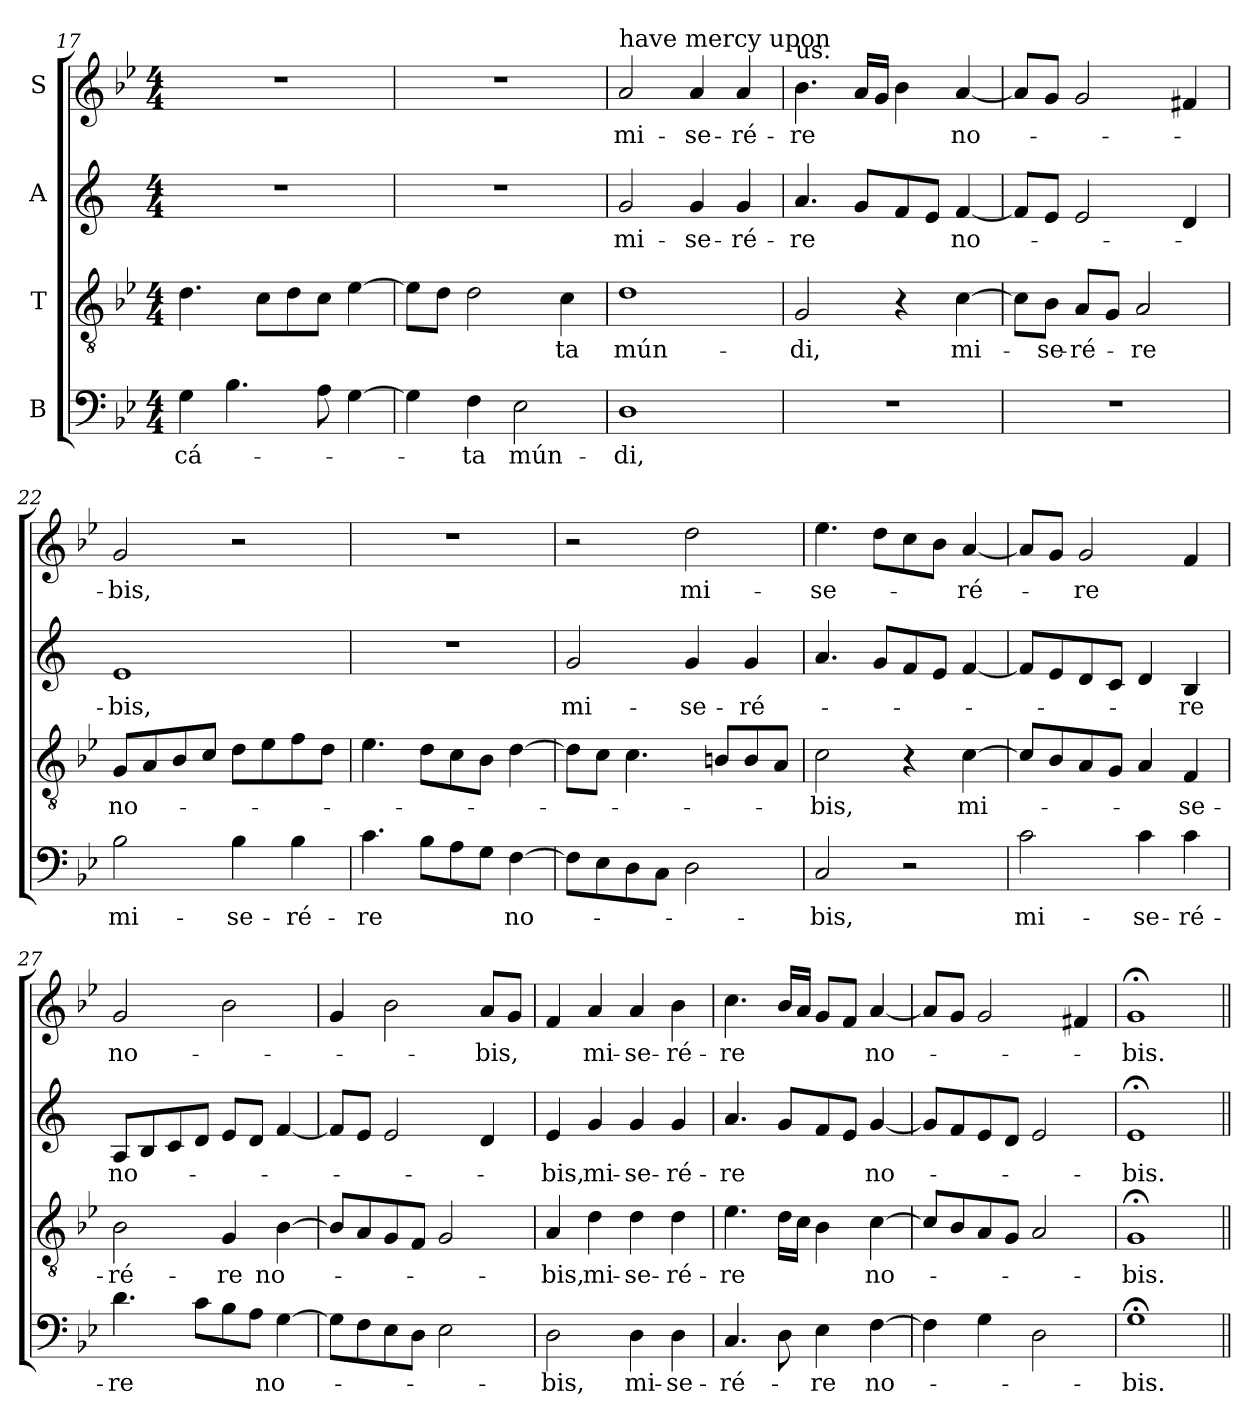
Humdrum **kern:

**kern	**text	**kern	**text	**kern	**text	**kern	**text
*part4	*part4	*part3	*part3	*part2	*part2	*part1	*part1
*staff4	*staff4	*staff3	*staff3	*staff2	*staff2	*staff1	*staff1
*I"B	*	*I"T	*	*I"A	*	*I"S	*
!!LO:LB:g=z
*clefF4	*	*clefGv2	*	*clefG2	*	*clefG2	*
*	*	*	*	*ITrd1c2	*	*	*
*k[b-e-]	*	*k[b-e-]	*	*k[b-e-]	*	*k[b-e-]	*
*B-:	*	*B-:	*	*B-:	*	*B-:	*
*M4/4	*	*M4/4	*	*M4/4	*	*M4/4	*
=17	=17	=17	=17	=17	=17	=17	=17
!	!LO:LY:b	!	!	!	!	!	!
4G\	-cá-	4.d\	.	1r	.	1r	.
4.B-\	.	.	.	.	.	.	.
.	.	8c\L	.	.	.	.	.
.	.	8d\	.	.	.	.	.
8A\	.	8c\J	.	.	.	.	.
[4G\	.	[4e-\	.	.	.	.	.
=18	=18	=18	=18	=18	=18	=18	=18
4G\]	.	8e-\L]	.	1r	.	1r	.
.	.	8d\J	.	.	.	.	.
!	!LO:LY:b	!	!	!	!	!	!
4F\	-ta	2d\	.	.	.	.	.
!	!LO:LY:b	!	!	!	!	!	!
2E-\	mún-	.	.	.	.	.	.
!	!	!	!LO:LY:b	!	!	!	!
.	.	4c\	-ta	.	.	.	.
=19	=19	=19	=19	=19	=19	=19	=19
!	!	!	!	!	!	!LO:TX:a:t=have mercy upon	!
!	!LO:LY:b	!	!LO:LY:b	!	!LO:LY:b	!	!LO:LY:b
1D	-di,	1d	mún-	2f/	mi-	2a/	mi-
!	!	!	!	!	!LO:LY:b	!	!LO:LY:b
.	.	.	.	4f/	-se-	4a/	-se-
!	!	!	!	!	!LO:LY:b	!	!LO:LY:b
.	.	.	.	4f/	-ré-	4a/	-ré-
=20	=20	=20	=20	=20	=20	=20	=20
!	!	!	!	!	!	!LO:TX:a:t=us.	!
!	!	!	!LO:LY:b	!	!LO:LY:b	!	!LO:LY:b
1r	.	2G/	-di,	4.g/	-re	4.b-\	-re
.	.	.	.	8f/L	.	16a/LL	.
.	.	.	.	.	.	16g/JJ	.
.	.	4r	.	8e-/	.	4b-\	.
.	.	.	.	8d/J	.	.	.
!	!	!	!LO:LY:b	!	!LO:LY:b	!	!LO:LY:b
.	.	[4c\	mi-	[4e-/	no-	[4a/	no-
=21	=21	=21	=21	=21	=21	=21	=21
1r	.	8c\L]	.	8e-/L]	.	8a/L]	.
!	!	!	!LO:LY:b	!	!	!	!
.	.	8B-\J	-se-	8d/J	.	8g/J	.
!	!	!	!LO:LY:b	!	!	!	!
.	.	8A/L	-ré-	2d/	.	2g/	.
.	.	8G/J	.	.	.	.	.
!	!	!	!LO:LY:b	!	!	!	!
.	.	2A/	-re	.	.	.	.
.	.	.	.	4c/	.	4f#/	.
!!LO:PB:g=z
=22	=22	=22	=22	=22	=22	=22	=22
!	!LO:LY:b	!	!LO:LY:b	!	!LO:LY:b	!	!LO:LY:b
2B-\	mi-	8G/L	no-	1d	-bis,	2g/	-bis,
.	.	8A/	.	.	.	.	.
.	.	8B-/	.	.	.	.	.
.	.	8c/J	.	.	.	.	.
!	!LO:LY:b	!	!	!	!	!	!
4B-\	-se-	8d\L	.	.	.	2r	.
.	.	8e-\	.	.	.	.	.
!	!LO:LY:b	!	!	!	!	!	!
4B-\	-ré-	8f\	.	.	.	.	.
.	.	8d\J	.	.	.	.	.
=23	=23	=23	=23	=23	=23	=23	=23
!	!LO:LY:b	!	!	!	!	!	!
4.c\	-re	4.e-\	.	1r	.	1r	.
8B-\L	.	8d\L	.	.	.	.	.
8A\	.	8c\	.	.	.	.	.
8G\J	.	8B-\J	.	.	.	.	.
!	!LO:LY:b	!	!	!	!	!	!
[4F\	no-	[4d\	.	.	.	.	.
=24	=24	=24	=24	=24	=24	=24	=24
!	!	!	!	!	!LO:LY:b	!	!
8F\L]	.	8d\L]	.	2f/	mi-	2r	.
8E-\	.	8c\J	.	.	.	.	.
8D\	.	4.c\	.	.	.	.	.
8C\J	.	.	.	.	.	.	.
!	!	!	!	!	!LO:LY:b	!	!LO:LY:b
2D\	.	.	.	4f/	-se-	2dd\	mi-
.	.	8B/L	.	.	.	.	.
!	!	!	!	!	!LO:LY:b	!	!
.	.	8B/	.	4f/	-ré-	.	.
.	.	8A/J	.	.	.	.	.
=25	=25	=25	=25	=25	=25	=25	=25
!	!LO:LY:b	!	!LO:LY:b	!	!	!	!LO:LY:b
2C/	-bis,	2c\	-bis,	4.g/	.	4.ee-\	-se-
.	.	.	.	8f/L	.	8dd\L	.
2r	.	4r	.	8e-/	.	8cc\	.
.	.	.	.	8d/J	.	8b-\J	.
!	!	!	!LO:LY:b	!	!	!	!LO:LY:b
.	.	[4c\	mi-	[4e-/	.	[4a/	-ré-
=26	=26	=26	=26	=26	=26	=26	=26
!	!LO:LY:b	!	!	!	!	!	!
2c\	mi-	8c/L]	.	8e-/L]	.	8a/L]	.
.	.	8B-/	.	8d/	.	8g/J	.
!	!	!	!	!	!	!	!LO:LY:b
.	.	8A/	.	8c/	.	2g/	-re
.	.	8G/J	.	8B-/J	.	.	.
!	!LO:LY:b	!	!	!	!	!	!
4c\	-se-	4A/	.	4c/	.	.	.
!	!LO:LY:b	!	!LO:LY:b	!	!LO:LY:b	!	!
4c\	-ré-	4F/	-se-	4A/	-re	4f/	.
!!LO:LB:g=z
=27	=27	=27	=27	=27	=27	=27	=27
!	!LO:LY:b	!	!LO:LY:b	!	!LO:LY:b	!	!LO:LY:b
4.d\	-re	2B-\	-ré-	8G/L	no-	2g/	no-
.	.	.	.	8A/	.	.	.
.	.	.	.	8B-/	.	.	.
8c\L	.	.	.	8c/J	.	.	.
!	!	!	!LO:LY:b	!	!	!	!
8B-\	.	4G/	-re	8d/L	.	2b-\	.
8A\J	.	.	.	8c/J	.	.	.
!	!LO:LY:b	!	!LO:LY:b	!	!	!	!
[4G\	no-	[4B-\	no-	[4e-/	.	.	.
=28	=28	=28	=28	=28	=28	=28	=28
8G\L]	.	8B-/L]	.	8e-/L]	.	4g/	.
8F\	.	8A/	.	8d/J	.	.	.
8E-\	.	8G/	.	2d/	.	2b-\	.
8D\J	.	8F/J	.	.	.	.	.
2E-\	.	2G/	.	.	.	.	.
!	!	!	!	!	!	!	!LO:LY:b
.	.	.	.	4c/	.	8a/L	-bis,
.	.	.	.	.	.	8g/J	.
=29	=29	=29	=29	=29	=29	=29	=29
!	!LO:LY:b	!	!LO:LY:b	!	!LO:LY:b	!	!
2D\	-bis,	4A/	-bis,	4d/	-bis,	4f/	.
!	!	!	!LO:LY:b	!	!LO:LY:b	!	!LO:LY:b
.	.	4d\	mi-	4f/	mi-	4a/	mi-
!	!LO:LY:b	!	!LO:LY:b	!	!LO:LY:b	!	!LO:LY:b
4D\	mi-	4d\	-se-	4f/	-se-	4a/	-se-
!	!LO:LY:b	!	!LO:LY:b	!	!LO:LY:b	!	!LO:LY:b
4D\	-se-	4d\	-ré-	4f/	-ré-	4b-\	-ré-
=30	=30	=30	=30	=30	=30	=30	=30
!	!LO:LY:b	!	!LO:LY:b	!	!LO:LY:b	!	!LO:LY:b
4.C/	-ré-	4.e-\	-re	4.g/	-re	4.cc\	-re
8D\	.	16d\LL	.	8f/L	.	16b-/LL	.
.	.	16c\JJ	.	.	.	16a/JJ	.
!	!LO:LY:b	!	!	!	!	!	!
4E-\	-re	4B-\	.	8e-/	.	8g/L	.
.	.	.	.	8d/J	.	8f/J	.
!	!LO:LY:b	!	!LO:LY:b	!	!LO:LY:b	!	!LO:LY:b
[4F\	no-	[4c\	no-	[4f/	no-	[4a/	no-
=31	=31	=31	=31	=31	=31	=31	=31
4F\]	.	8c/L]	.	8f/L]	.	8a/L]	.
.	.	8B-/	.	8e-/	.	8g/J	.
4G\	.	8A/	.	8d/	.	2g/	.
.	.	8G/J	.	8c/J	.	.	.
2D\	.	2A/	.	2d/	.	.	.
.	.	.	.	.	.	4f#/	.
=32	=32	=32	=32	=32	=32	=32	=32
!	!LO:LY:b	!	!LO:LY:b	!	!LO:LY:b	!	!LO:LY:b
1G;<	-bis.	1G;	-bis.	1d;	-bis.	1g;	-bis.
=||	=||	=||	=||	=||	=||	=||	=||
*-	*-	*-	*-	*-	*-	*-	*-
